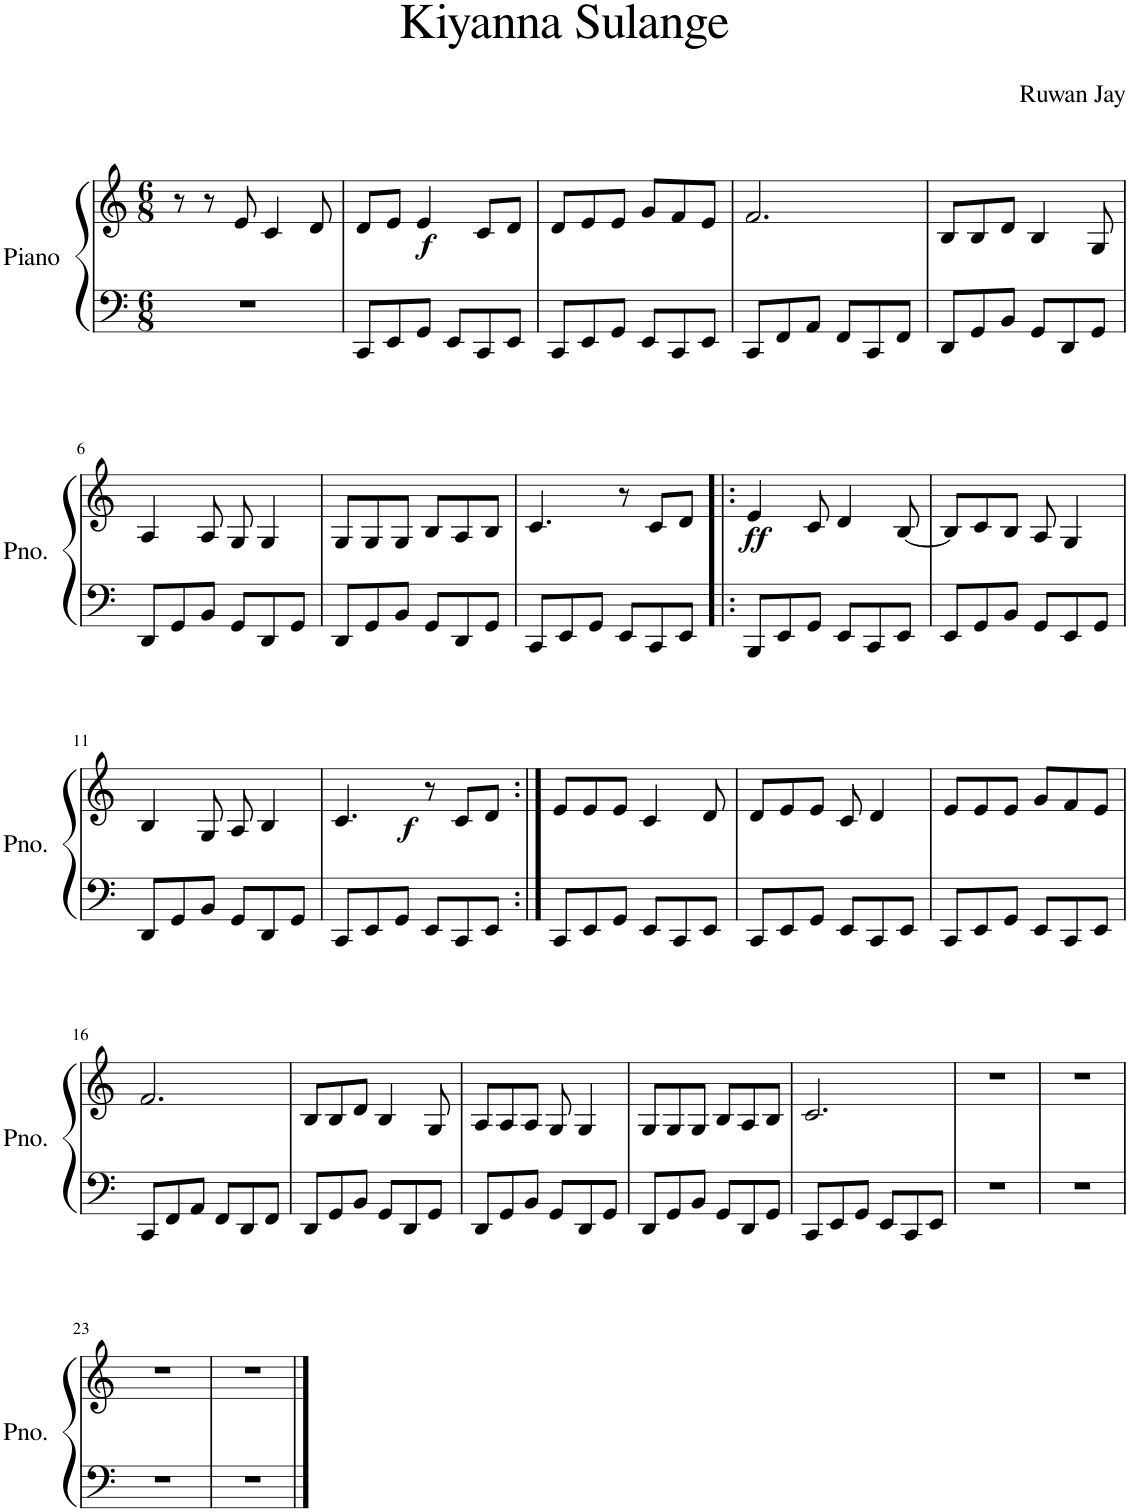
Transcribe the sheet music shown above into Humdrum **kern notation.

**kern	**kern	**dynam
*part1	*part1	*part1
*staff2	*staff1	*staff1/2
*I"Piano	*	*
*I'Pno.	*	*
*clefF4	*clefG2	*
*k[]	*k[]	*
*M6/8	*M6/8	*
=1	=1	=1
2.r	8r	.
.	8r	.
.	8e/	.
.	4c/	.
.	8d/	.
=2	=2	=2
8CC/L	8d/L	.
!	!	!LO:DY:b
8EE/	8e/J	f
8GG/J	4e/	.
8EE/L	.	.
8CC/	8c/L	.
8EE/J	8d/J	.
=3	=3	=3
8CC/L	8d/L	.
8EE/	8e/	.
8GG/J	8e/J	.
8EE/L	8g/L	.
8CC/	8f/	.
8EE/J	8e/J	.
=4	=4	=4
8CC/L	2.f/	.
8FF/	.	.
8AA/J	.	.
8FF/L	.	.
8CC/	.	.
8FF/J	.	.
=5	=5	=5
8DD/L	8B/L	.
8GG/	8B/	.
8BB/J	8d/J	.
8GG/L	4B/	.
8DD/	.	.
8GG/J	8G/	.
!!LO:LB:g=z
=6	=6	=6
8DD/L	4A/	.
8GG/	.	.
8BB/J	8A/	.
8GG/L	8G/	.
8DD/	4G/	.
8GG/J	.	.
=7	=7	=7
8DD/L	8G/L	.
8GG/	8G/	.
8BB/J	8G/J	.
8GG/L	8B/L	.
8DD/	8A/	.
8GG/J	8B/J	.
=8	=8	=8
8CC/L	4.c/	.
8EE/	.	.
8GG/J	.	.
8EE/L	8r	.
8CC/	8c/L	.
8EE/J	8d/J	.
=9!|:	=9!|:	=9!|:
!	!	!LO:DY:b
8BBB/L	4e/	ff
8EE/	.	.
8GG/J	8c/	.
8EE/L	4d/	.
8CC/	.	.
8EE/J	[8B/	.
=10	=10	=10
8EE/L	8B/L]	.
8GG/	8c/	.
8BB/J	8B/J	.
8GG/L	8A/	.
8EE/	4G/	.
8GG/J	.	.
!!LO:LB:g=z
=11	=11	=11
8DD/L	4B/	.
8GG/	.	.
8BB/J	8G/	.
8GG/L	8A/	.
8DD/	4B/	.
8GG/J	.	.
=12	=12	=12
!	!	!LO:DY:b
8CC/L	4.c/	f
8EE/	.	.
8GG/J	.	.
8EE/L	8r	.
8CC/	8c/L	.
8EE/J	8d/J	.
=13:|!	=13:|!	=13:|!
8CC/L	8e/L	.
8EE/	8e/	.
8GG/J	8e/J	.
8EE/L	4c/	.
8CC/	.	.
8EE/J	8d/	.
=14	=14	=14
8CC/L	8d/L	.
8EE/	8e/	.
8GG/J	8e/J	.
8EE/L	8c/	.
8CC/	4d/	.
8EE/J	.	.
=15	=15	=15
8CC/L	8e/L	.
8EE/	8e/	.
8GG/J	8e/J	.
8EE/L	8g/L	.
8CC/	8f/	.
8EE/J	8e/J	.
!!LO:LB:g=z
=16	=16	=16
8CC/L	2.f/	.
8FF/	.	.
8AA/J	.	.
8FF/L	.	.
8DD/	.	.
8FF/J	.	.
=17	=17	=17
8DD/L	8B/L	.
8GG/	8B/	.
8BB/J	8d/J	.
8GG/L	4B/	.
8DD/	.	.
8GG/J	8G/	.
=18	=18	=18
8DD/L	8A/L	.
8GG/	8A/	.
8BB/J	8A/J	.
8GG/L	8G/	.
8DD/	4G/	.
8GG/J	.	.
=19	=19	=19
8DD/L	8G/L	.
8GG/	8G/	.
8BB/J	8G/J	.
8GG/L	8B/L	.
8DD/	8A/	.
8GG/J	8B/J	.
=20	=20	=20
8CC/L	2.c/	.
8EE/	.	.
8GG/J	.	.
8EE/L	.	.
8CC/	.	.
8EE/J	.	.
=21	=21	=21
2.r	2.r	.
=22	=22	=22
2.r	2.r	.
!!LO:LB:g=z
=23	=23	=23
2.r	2.r	.
=24	=24	=24
2.r	2.r	.
==	==	==
*-	*-	*-
